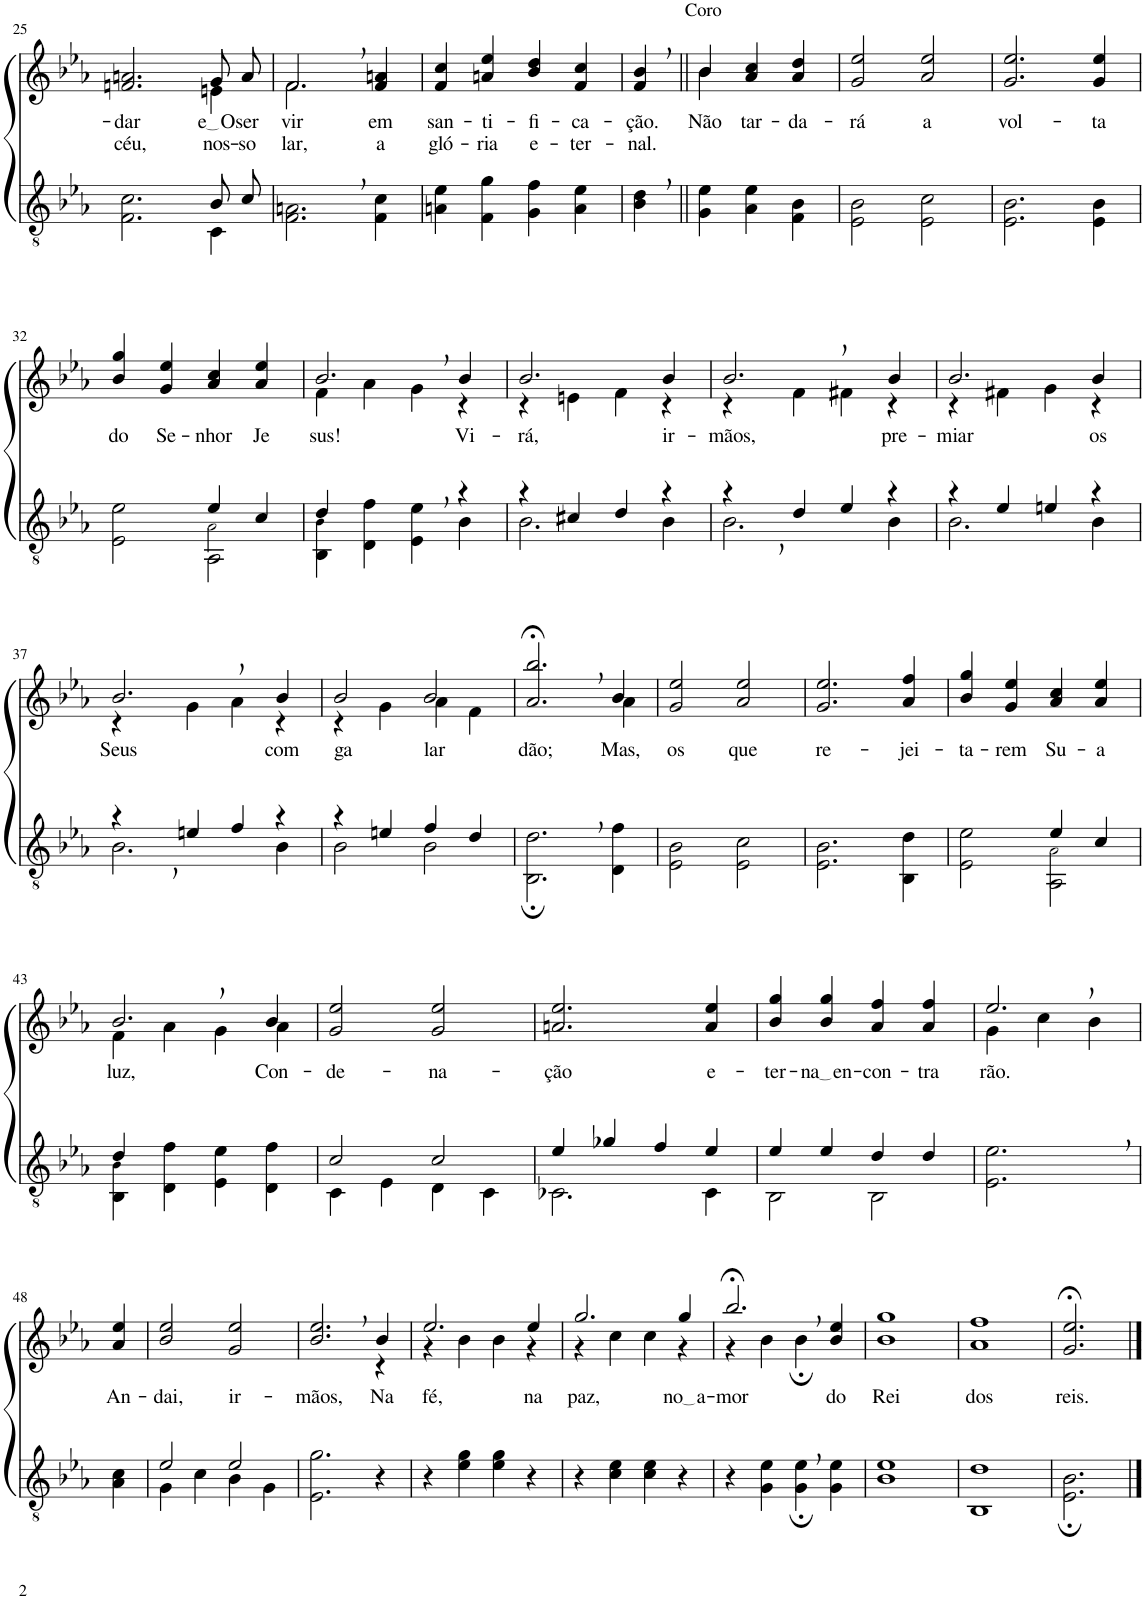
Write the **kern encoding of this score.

**kern	**kern	**text	**text
*part2	*part1	*part1	*part1
*staff2	*staff1	*staff1	*staff1
*I"Parte III e IV	*I"Parte I e II	*	*
!!LO:PB:g=z
*clefGv2	*clefG2	*	*
*Trd3c5	*Trd3c5	*	*
*k[b-e-a-]	*k[b-e-a-]	*	*
*M2/2	*M2/2	*	*
=25	=25	=25	=25
*^	*	*	*
!	!	!	!LO:LY:b	!LO:LY:b
*	*	*^	*	*
2.ryy	2.F\ 2.c\	2.fn/ 2.an/	2.ryy	-dar	céu,
!	!	!	!	!LO:LY:b	!LO:LY:b
8B-/L	4C\	8g/L	4en\	e O	nos-
!	!	!	!	!LO:LY:b	!LO:LY:b
8c/J	.	8a/J	.	ser-	-so
*v	*v	*	*	*	*
=26	=26	=26	=26	=26
!	!	!	!LO:LY:b	!LO:LY:b
2.F\, 2.An\,	2.f,/	2.f\	-vir	lar,
!	!	!	!LO:LY:b	!LO:LY:b
4F\ 4c\	4f/ 4an/	4ryy	em	a
=27	=27	=27	=27	=27
!	!	!	!LO:LY:b	!LO:LY:b
*	*v	*v	*	*
4An\ 4e-\	4f/ 4cc/	san-	gló-
!	!	!LO:LY:b	!LO:LY:b
4F\ 4g\	4an/ 4ee-/	-ti-	-ria
!	!	!LO:LY:b	!LO:LY:b
4G\ 4f\	4b-/ 4dd/	-fi-	e-
!	!	!LO:LY:b	!LO:LY:b
4A\ 4e-\	4f/ 4cc/	-ca-	-ter-
=28	=28	=28	=28
!	!LO:TX:a:t=Coro	!	!
!	!	!LO:LY:b	!LO:LY:b
4B-\, 4d\,	4f/, 4b-/,	-ção.	-nal.
=29||	=29||	=29||	=29||
*	*^	*	*
!	!	!	!LO:LY:b	!
4G\ 4e-\	4b-/	4b-\	-Não	.
!	!	!	!LO:LY:b	!
4A-\ 4e-\	4a-/ 4cc/	2ryy	tar-	.
!	!	!	!LO:LY:b	!
4F\ 4B-\	4a-/ 4dd/	.	-da-	.
*	*v	*v	*	*
=30	=30	=30	=30
!	!	!LO:LY:b	!
2E-\ 2B-\	2g/ 2ee-/	-rá	.
!	!	!LO:LY:b	!
2E-\ 2c\	2a-/ 2ee-/	a	.
=31	=31	=31	=31
!	!	!LO:LY:b	!
2.E-\ 2.B-\	2.g/ 2.ee-/	vol-	.
!	!	!LO:LY:b	!
4E-\ 4B-\	4g/ 4ee-/	-ta	.
!!LO:LB:g=z
=32	=32	=32	=32
*^	*	*	*
*	*^	*	*	*
!	!	!	!	!LO:LY:b	!
2ryy	2E-\ 2e-\	2ryy	4b-/ 4gg/	do	.
!	!	!	!	!LO:LY:b	!
.	.	.	4g/ 4ee-/	Se-	.
!	!	!	!	!LO:LY:b	!
4e-/	2A-!\	2AA-\	4a-/ 4cc/	-nhor	.
!	!	!	!	!LO:LY:b	!
4c/	.	.	4a-/ 4ee-/	Je-	.
*	*v	*v	*	*	*
=33	=33	=33	=33	=33
*	*	*^	*	*
!	!	!	!	!LO:LY:b	!
4d/	4BB-\ 4B-!\	2.b-,/	4f\	-sus!	.
2ryy	4D\ 4f\	.	4a-\	.	.
.	4E-\ 4e-\	.	4g\	.	.
!	!	!	!	!LO:LY:b	!
4r	4B-\	4b-/	4r	Vi-	.
=34	=34	=34	=34	=34	=34
!	!	!	!	!LO:LY:b	!
4r	2.B-\	2.b-/	4r	-rá,	.
4c#X/	.	.	4en\	.	.
4d/	.	.	4f\	.	.
!	!	!	!	!LO:LY:b	!
4r	4B-\	4b-/	4r	ir-	.
=35	=35	=35	=35	=35	=35
!	!	!	!	!LO:LY:b	!
4r	2.B-\	2.b-,/	4r	-mãos,	.
4d/	.	.	4f\	.	.
4e-/	.	.	4f#X\	.	.
!	!	!	!	!LO:LY:b	!
4r	4B-\	4b-/	4r	pre-	.
=36	=36	=36	=36	=36	=36
!	!	!	!	!LO:LY:b	!
4r	2.B-\	2.b-/	4r	-miar	.
4e-/	.	.	4f#X\	.	.
4en/	.	.	4g\	.	.
!	!	!	!	!LO:LY:b	!
4r	4B-\	4b-/	4r	os	.
!!LO:LB:g=z	!!
=37	=37	=37	=37	=37	=37
!	!	!	!	!LO:LY:b	!
4r	2.B-\	2.b-,/	4r	Seus	.
4en/	.	.	4g\	.	.
4f/	.	.	4a-\	.	.
!	!	!	!	!LO:LY:b	!
4r	4B-\	4b-/	4r	com	.
=38	=38	=38	=38	=38	=38
!	!	!	!	!LO:LY:b	!
4r	2B-\	2b-/	4r	ga-	.
4en/	.	.	4g\	.	.
!	!	!	!	!LO:LY:b	!
4f/	2B-\	2b-/	4a-\	-lar-	.
4d/	.	.	4f\	.	.
*v	*v	*	*	*	*
=39	=39	=39	=39	=39
!	!	!	!LO:LY:b	!
2.BB-\;, 2.d\;,	2.a-/;<, 2.bb-/;<,	2.ryy	-dão;	.
!	!	!	!LO:LY:b	!
4D\ 4f\	4b-/	4a-\	Mas,	.
=40	=40	=40	=40	=40
!	!	!	!LO:LY:b	!
*	*v	*v	*	*
2E-\ 2B-\	2g/ 2ee-/	os	.
!	!	!LO:LY:b	!
2E-\ 2c\	2a-/ 2ee-/	que	.
=41	=41	=41	=41
!	!	!LO:LY:b	!
2.E-\ 2.B-\	2.g/ 2.ee-/	re-	.
!	!	!LO:LY:b	!
4BB-\ 4d\	4a-/ 4ff/	-jei-	.
=42	=42	=42	=42
*^	*	*	*
!	!	!	!LO:LY:b	!
2ryy	2E-\ 2e-\	4b-/ 4gg/	-ta-	.
!	!	!	!LO:LY:b	!
.	.	4g/ 4ee-/	-rem	.
!	!	!	!LO:LY:b	!
4e-/	2AA-\ 2A-!\	4a-/ 4cc/	Su-	.
!	!	!	!LO:LY:b	!
4c/	.	4a-/ 4ee-/	-a	.
!!LO:LB:g=z
=43	=43	=43	=43	=43
*	*	*^	*	*
!	!	!	!	!LO:LY:b	!
4d/	4BB-\ 4B-!\	2.b-,/	4f\	luz,	.
2.ryy	4D\ 4f\	.	4a-\	.	.
.	4E-\ 4e-\	.	4g\	.	.
!	!	!	!	!LO:LY:b	!
.	4D\ 4f\	4b-/	4a-\	Con-	.
=44	=44	=44	=44	=44	=44
!	!	!	!	!LO:LY:b	!
*	*	*v	*v	*	*
2c/	4C\	2g/ 2ee-/	-de-	.
.	4E-\	.	.	.
!	!	!	!LO:LY:b	!
2c/	4D\	2g/ 2ee-/	-na-	.
.	4C\	.	.	.
=45	=45	=45	=45	=45
!	!	!	!LO:LY:b	!
4e-/	2.C-X\	2.an/ 2.ee-/	-ção	.
4g-X/	.	.	.	.
4f/	.	.	.	.
!	!	!	!LO:LY:b	!
4e-/	4C-\	4a/ 4ee-/	e-	.
=46	=46	=46	=46	=46
!	!	!	!LO:LY:b	!
4e-/	2BB-\	4b-/ 4gg/	-ter-	.
!	!	!	!LO:LY:b	!
4e-/	.	4b-/ 4gg/	na en	.
!	!	!	!LO:LY:b	!
4d/	2BB-\	4a-/ 4ff/	-con-	.
!	!	!	!LO:LY:b	!
4d/	.	4a-/ 4ff/	-tra-	.
*v	*v	*	*	*
=47	=47	=47	=47
*	*^	*	*
!	!	!	!LO:LY:b	!
2.E-\, 2.e-\,	2.ee-,/	4g\	-rão.	.
.	.	4cc\	.	.
.	.	4b-\	.	.
!!LO:LB:g=z
=48	=48	=48	=48	=48
!	!	!	!LO:LY:b	!
*	*v	*v	*	*
4A-\ 4c\	4a-/ 4ee-/	An-	.
=49	=49	=49	=49
*^	*	*	*
!	!	!	!LO:LY:b	!
2e-/	4G\	2b-/ 2ee-/	-dai,	.
.	4c\	.	.	.
!	!	!	!LO:LY:b	!
2e-/	4B-\	2g/ 2ee-/	ir-	.
.	4G\	.	.	.
=50	=50	=50	=50	=50
!	!	!	!LO:LY:b	!
*v	*v	*^	*	*
2.E-\ 2.g\	2.b-/, 2.ee-/,	2.ryy	-mãos,	.
!	!	!	!LO:LY:b	!
4r	4b-/	4r	Na	.
=51	=51	=51	=51	=51
!	!	!	!LO:LY:b	!
4r	2.ee-/	4r	fé,	.
4e-\ 4g\	.	4b-\	.	.
4e-\ 4g\	.	4b-\	.	.
!	!	!	!LO:LY:b	!
4r	4ee-/	4r	na	.
=52	=52	=52	=52	=52
!	!	!	!LO:LY:b	!
4r	2.gg/	4r	paz,	.
4c\ 4e-\	.	4cc\	.	.
4c\ 4e-\	.	4cc\	.	.
!	!	!	!LO:LY:b	!
4r	4gg/	4r	no a	.
=53	=53	=53	=53	=53
!	!	!	!LO:LY:b	!
4r	2.bb-;<,/	4r	-mor	.
4G\ 4e-\	.	4b-\	.	.
4G\;, 4e-\;,	.	4b-;\	.	.
!	!	!	!LO:LY:b	!
4G\ 4e-\	4b-/ 4ee-/	4ryy	do	.
=54	=54	=54	=54	=54
!	!	!	!LO:LY:b	!
*	*v	*v	*	*
1B- 1e-	1b- 1gg	Rei	.
=55	=55	=55	=55
!	!	!LO:LY:b	!
1BB- 1d	1a- 1ff	dos	.
=56	=56	=56	=56
!	!	!LO:LY:b	!
2.E-\; 2.B-\;	2.g/;< 2.ee-/;<	reis.	.
==	==	==	==
*-	*-	*-	*-
